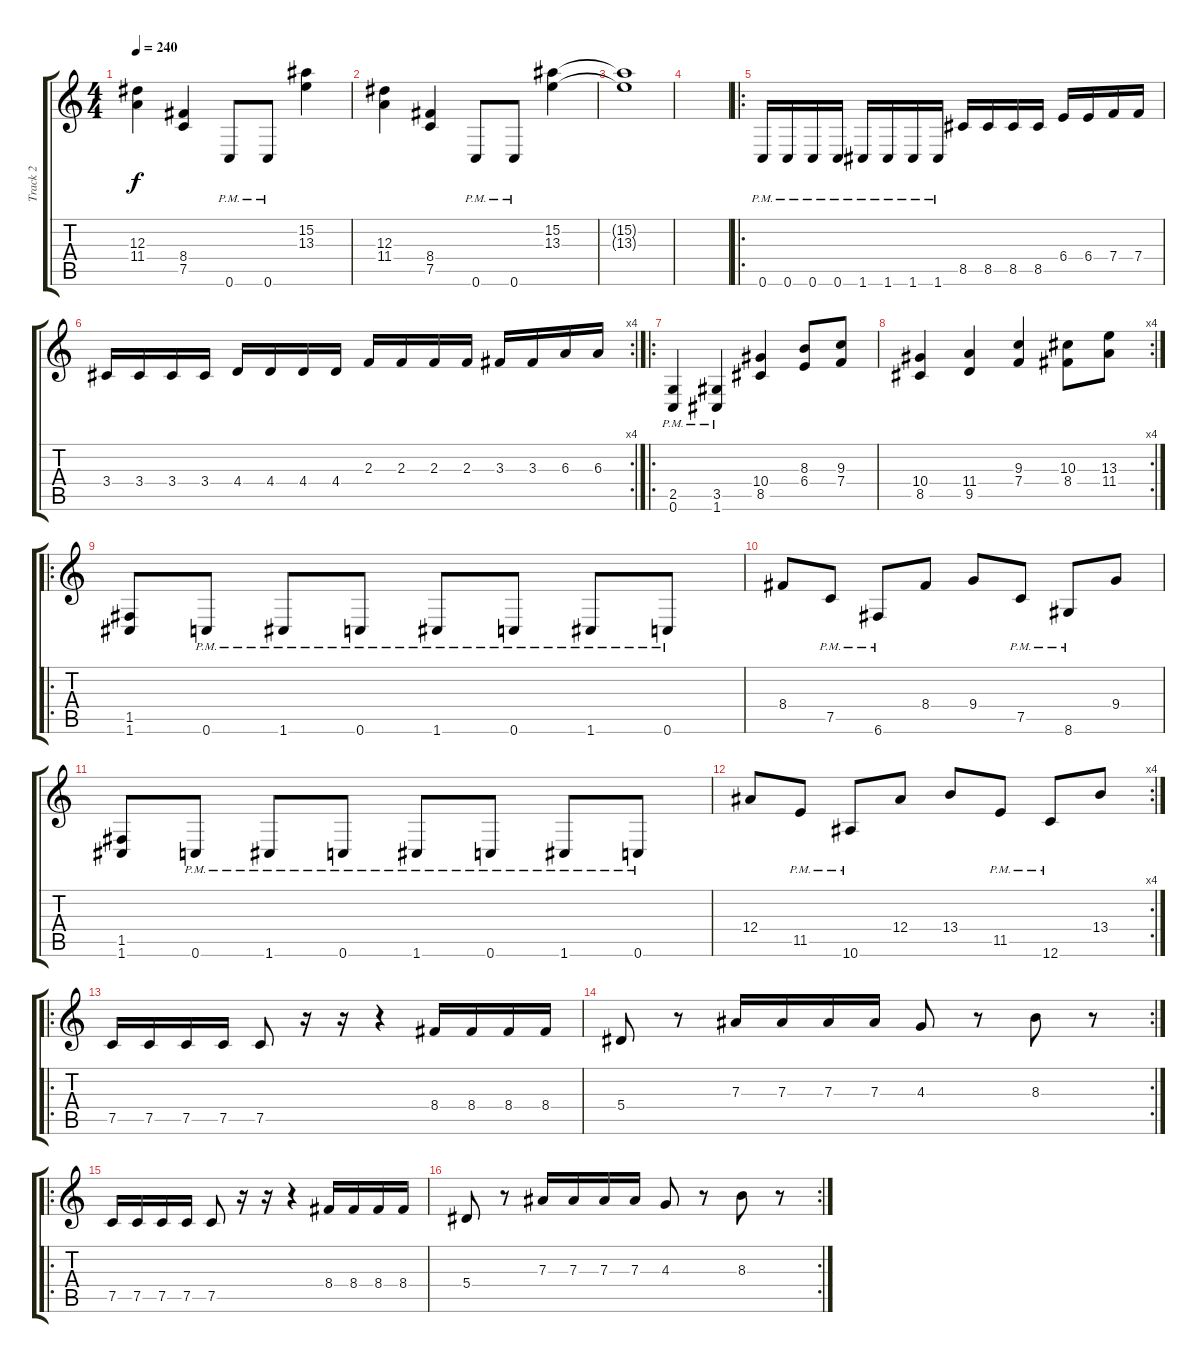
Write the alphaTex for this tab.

\track ("Track 2" "Track 2") {instrument distortionguitar}
\staff {score tabs}
\tuning (C4 G3 Eb3 Bb2 F2 C2) {hide}
\ts (4 4)
\tempo 240
\clef g2
\ks c
(12.3 11.4).4{dy f} (8.4 7.5).4 0.6{pm}.8 0.6{pm}.8 (15.2 13.3).4 |
(12.3 11.4).4 (8.4 7.5).4 0.6{pm}.8 0.6{pm}.8 (15.2 13.3).4 |
(15.2{t} 13.3{t}).1 |
|
\ro
0.6{pm}.16 0.6{pm}.16 0.6{pm}.16 0.6{pm}.16 1.6{pm}.16 1.6{pm}.16 1.6{pm}.16 1.6{pm}.16 8.5.16 8.5.16 8.5.16 8.5.16 6.4.16 6.4.16 7.4.16 7.4.16 |
\rc 4
3.4.16 3.4.16 3.4.16 3.4.16 4.4.16 4.4.16 4.4.16 4.4.16 2.3.16 2.3.16 2.3.16 2.3.16 3.3.16 3.3.16 6.3.16 6.3.16 |
\ro
(2.5{pm} 0.6{pm}).4 (3.5{pm} 1.6{pm}).4 (10.4 8.5).4 (8.3 6.4).8 (9.3 7.4).8 |
\rc 4
(10.4 8.5).4 (11.4 9.5).4 (9.3 7.4).4 (10.3 8.4).8 (13.3 11.4).8 |
\ro
(1.5 1.6).8 0.6{pm}.8 1.6{pm}.8 0.6{pm}.8 1.6{pm}.8 0.6{pm}.8 1.6{pm}.8 0.6{pm}.8 |
8.4.8 7.5{pm}.8 6.6{pm}.8 8.4.8 9.4.8 7.5{pm}.8 8.6{pm}.8 9.4.8 |
(1.5 1.6).8 0.6{pm}.8 1.6{pm}.8 0.6{pm}.8 1.6{pm}.8 0.6{pm}.8 1.6{pm}.8 0.6{pm}.8 |
\rc 4
12.4.8 11.5{pm}.8 10.6{pm}.8 12.4.8 13.4.8 11.5{pm}.8 12.6{pm}.8 13.4.8 |
\ro
7.5.16 7.5.16 7.5.16 7.5.16 7.5.8 r.16 r.16 r.4 8.4.16 8.4.16 8.4.16 8.4.16 |
\rc 2
5.4.8 r.8 7.3.16 7.3.16 7.3.16 7.3.16 4.3.8 r.8 8.3.8 r.8 |
\ro
7.5.16 7.5.16 7.5.16 7.5.16 7.5.8 r.16 r.16 r.4 8.4.16 8.4.16 8.4.16 8.4.16 |
\rc 2
5.4.8 r.8 7.3.16 7.3.16 7.3.16 7.3.16 4.3.8 r.8 8.3.8 r.8
